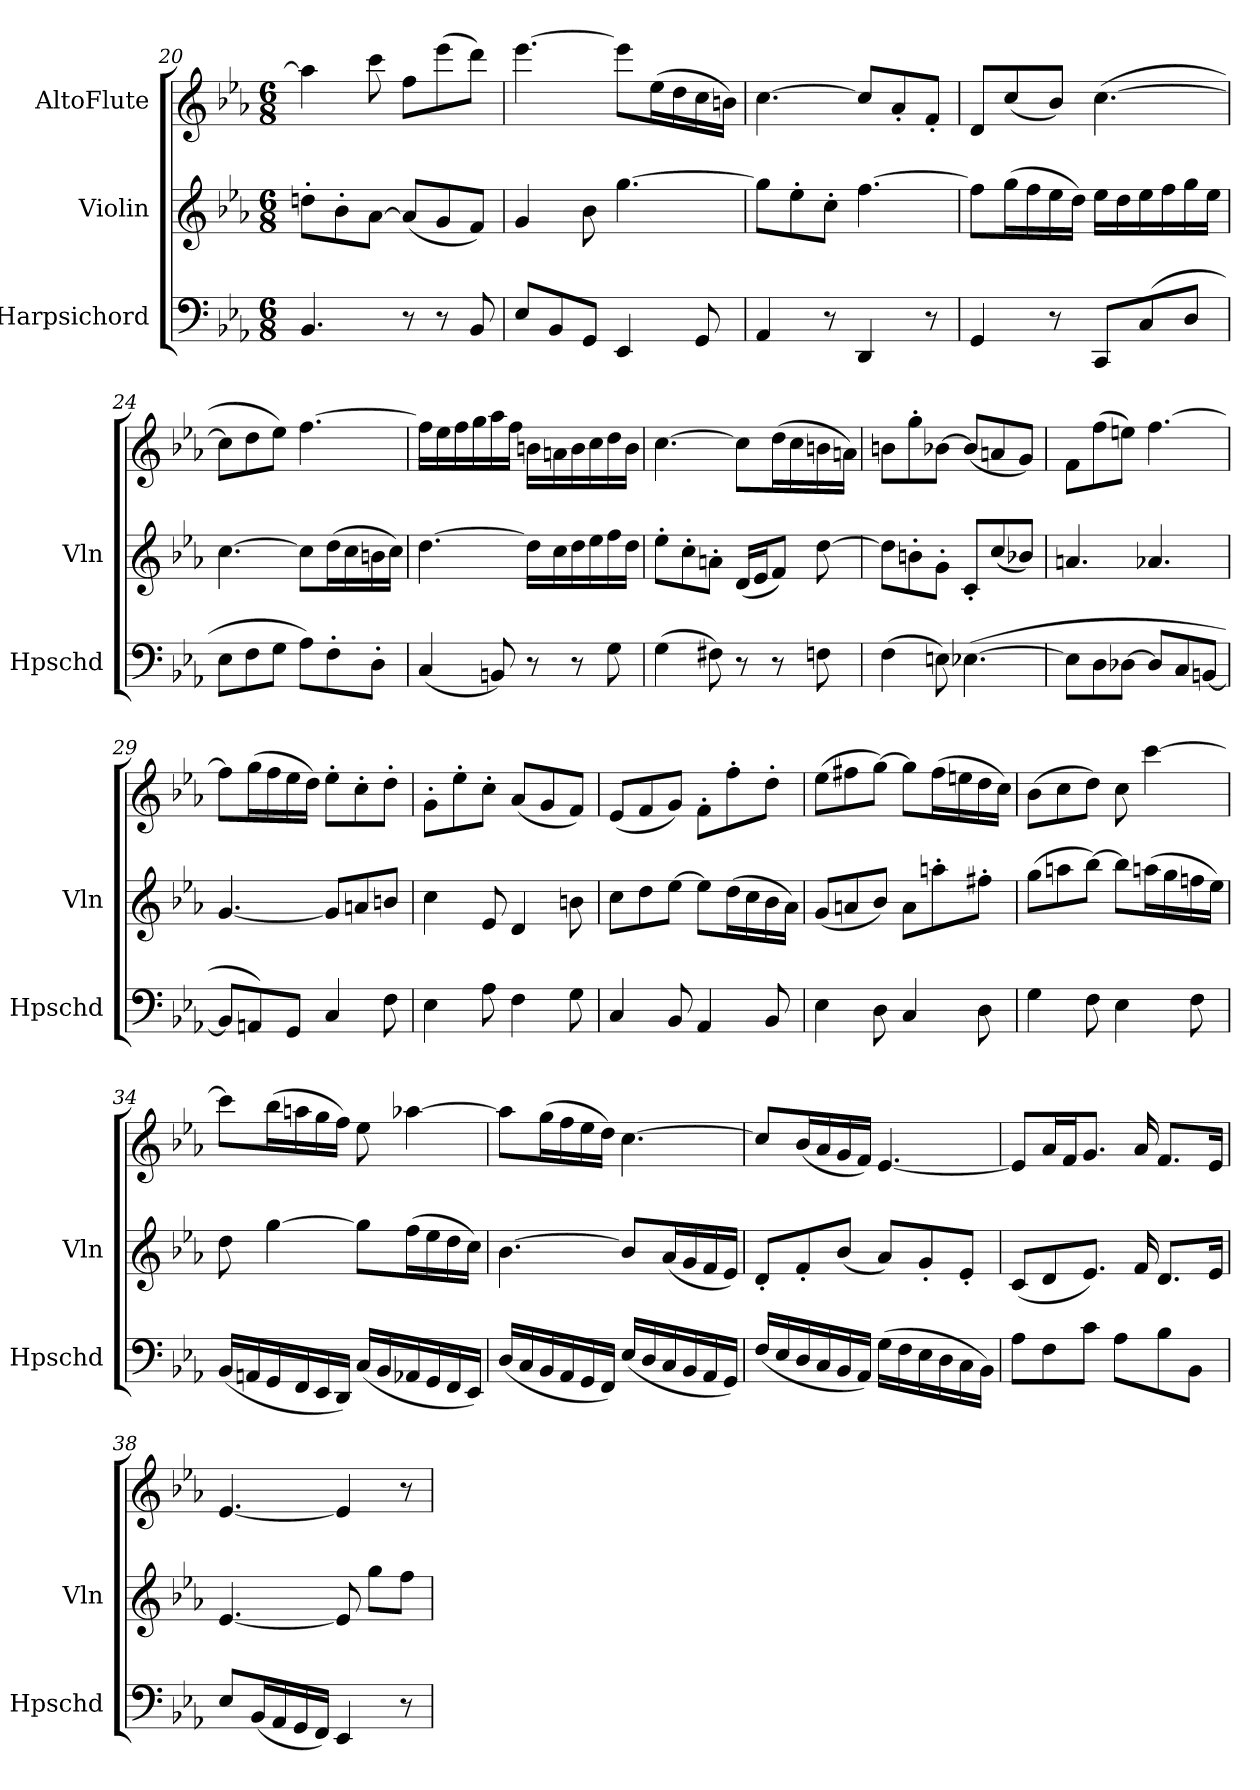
**kern	**kern	**kern
*part3	*part2	*part1
*staff3	*staff2	*staff1
*I"Harpsichord	*I"Violin	*I"AltoFlute
*I'Hpschd	*I'Vln	*
*clefF4	*clefG2	*clefG2
*k[b-e-a-]	*k[b-e-a-]	*k[b-e-a-]
*M6/8	*M6/8	*M6/8
=20	=20	=20
4.BB-/	8ddn'\L	4aa-\]
.	8b-'\	.
.	[8a-\J	8ccc\
8r	(8a-/L]	8ff\L
8r	8g/	(8eee-\
8BB-/	8f/J)	8ddd\J)
=21	=21	=21
8E-/L	4g/	[4.eee-\
8BB-/	.	.
8GG/J	8b-\	.
4EE-/	[4.gg\	8eee-\L]
.	.	(16ee-\L
.	.	16dd\
8GG/	.	16cc\
.	.	16bn\JJ)
=22	=22	=22
4AA-/	8gg\L]	[4.cc\
.	8ee-'\	.
8r	8cc'\J	.
4DD/	[4.ff\	8cc/L]
.	.	8a-'/
8r	.	8f'/J
=23	=23	=23
4GG/	8ff\L]	8d/L
.	(16gg\L	(8cc/
.	16ff\	.
8r	16ee-\	8b-/J)
.	16dd\JJ)	.
8CC/L	16ee-\LL	([4.cc\
.	16dd\	.
(8C/	16ee-\	.
.	16ff\	.
8D/J	16gg\	.
.	16ee-\JJ	.
=24	=24	=24
8E-\L	[4.cc\	8cc\L]
8F\	.	8dd\
8G\J	.	8ee-\J)
8A-\L)	8cc\L]	[4.ff\
8F'\	(16dd\L	.
.	16cc\	.
8D'\J	16bn\	.
.	16cc\JJ)	.
=25	=25	=25
(4C/	[4.dd\	16ff\LL]
.	.	16ee-\
.	.	16ff\
.	.	16gg\
8BBn/)	.	16aa-\
.	.	16ff\JJ
8r	16dd\LL]	16bn\LL
.	16cc\	16an\
8r	16dd\	16b\
.	16ee-\	16cc\
8G\	16ff\	16dd\
.	16dd\JJ	16b\JJ
=26	=26	=26
(4G\	8ee-'\L	[4.cc\
.	8cc'\	.
8F#X\)	8an'\J	.
8r	(16d/LL	8cc\L]
.	16e-/J	.
8r	8f/J)	(16dd\L
.	.	16cc\
8Fn\	[8dd\	16bn\
.	.	16an\JJ)
=27	=27	=27
(4F\	8dd\L]	8bn\L
.	8bn'\	8gg'\
8En\)	8g'\J	[8b-X\J
([4.E-X\	8c'/L	(8b-/L]
.	(8cc/	8an/
.	8b-X/J)	8g/J)
=28	=28	=28
8E-\L]	4.an/	8f\L
8D\	.	(8ff\
[8D-X\J	.	8een\J)
8D-/L]	4.a-X/	[4.ff\
8C/	.	.
[8BBn/J	.	.
=29	=29	=29
8BB/L]	[4.g/	8ff\L]
8AAn/)	.	(16gg\L
.	.	16ff\
8GG/J	.	16ee-\
.	.	16dd\JJ)
4C/	8g/L]	8ee-'\L
.	8an/	8cc'\
8F\	8bn/J	8dd'\J
=30	=30	=30
4E-\	4cc\	8g'\L
.	.	8ee-'\
8A-\	8e-/	8cc'\J
4F\	4d/	(8a-/L
.	.	8g/
8G\	8bn\	8f/J)
=31	=31	=31
4C/	8cc\L	(8e-/L
.	8dd\	8f/
8BB-/	[8ee-\J	8g/J)
4AA-/	8ee-\L]	8f'\L
.	(16dd\L	8ff'\
.	16cc\	.
8BB-/	16b-\	8dd'\J
.	16a-\JJ)	.
=32	=32	=32
4E-\	(8g/L	(8ee-\L
.	8an/	8ff#X\
8D\	8b-/J)	[8gg\J)
4C/	8a\L	8gg\L]
.	8aan'\	(16ff#\L
.	.	16een\
8D\	8ff#X'\J	16dd\
.	.	16cc\JJ)
=33	=33	=33
4G\	(8gg\L	(8b-\L
.	8aan\	8cc\
8F\	[8bb-\J)	8dd\J)
4E-\	8bb-\L]	8cc\
.	(16aan\L	[4ccc\
.	16gg\	.
8F\	16ffn\	.
.	16ee-\JJ)	.
=34	=34	=34
(16BB-/LL	8dd\	8ccc\L]
16AAn/	.	.
16GG/	[4gg\	(16bb-\L
16FF/	.	16aan\
16EE-/	.	16gg\
16DD/JJ)	.	16ff\JJ)
(16C/LL	8gg\L]	8ee-\
16BB-/	.	.
16AA-X/	(16ff\L	[4aa-X\
16GG/	16ee-\	.
16FF/	16dd\	.
16EE-/JJ)	16cc\JJ)	.
=35	=35	=35
(16D/LL	[4.b-\	8aa-\L]
16C/	.	.
16BB-/	.	(16gg\L
16AA-/	.	16ff\
16GG/	.	16ee-\
16FF/JJ)	.	16dd\JJ)
(16E-/LL	8b-/L]	[4.cc\
16D/	.	.
16C/	(16a-/L	.
16BB-/	16g/	.
16AA-/	16f/	.
16GG/JJ)	16e-/JJ)	.
=36	=36	=36
(16F/LL	8d'/L	8cc/L]
16E-/	.	.
16D/	8f'/	(16b-/L
16C/	.	16a-/
16BB-/	(8b-/J	16g/
16AA-/JJ)	.	16f/JJ)
(16G\LL	8a-/L)	[4.e-/
16F\	.	.
16E-\	8g'/	.
16D\	.	.
16C\	8e-'/J	.
16BB-\JJ)	.	.
=37	=37	=37
8A-\L	(8c/L	8e-/L]
8F\	8d/	16a-/L
.	.	16f/J
8c\J	8.e-/J)	8.g/J
8A-\L	.	.
.	16f/	16a-/
8B-\	8.d/L	8.f/L
8BB-\J	.	.
.	16e-/Jk	16e-/Jk
=38	=38	=38
8E-/L	[4.e-/	[4.e-/
(16BB-/L	.	.
16AA-/	.	.
16GG/	.	.
16FF/JJ)	.	.
4EE-/	8e-/]	4e-/]
.	8gg\L	.
8r	8ff\J	8r
=	=	=
*-	*-	*-
